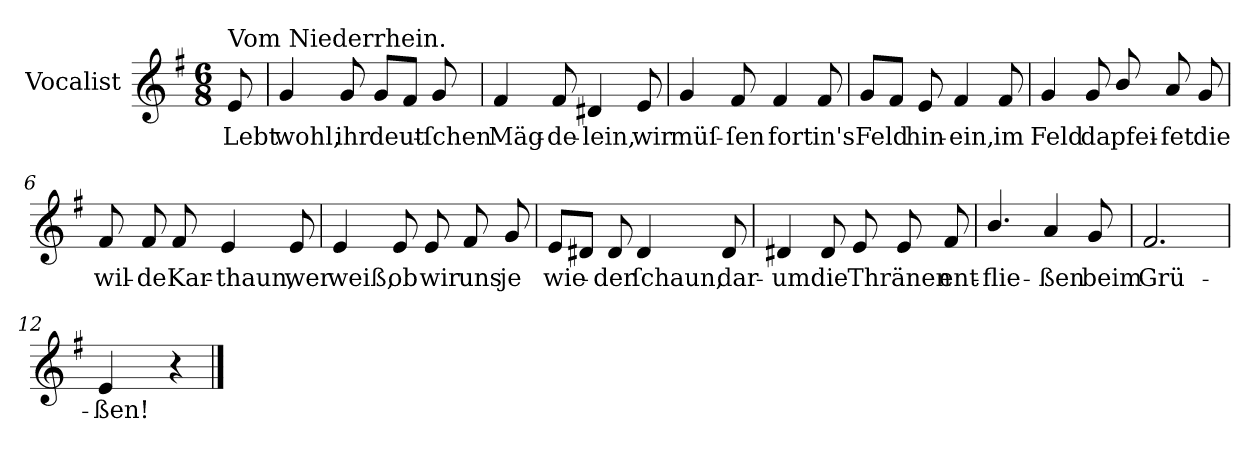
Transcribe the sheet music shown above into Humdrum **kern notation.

**kern	**text
*part1	*part1
*staff1	*staff1
*I"Vocalist	*
*k[f#]	*
*e:	*
*M6/8	*
=	=
!LO:TX:a:t=Vom Niederrhein.	!
8e	Lebt
=1	=1
4g	wohl,
8g	ihr
8gL	deut-
8f#J	.
8g	-ſchen
=2	=2
4f#	Mäg-
8f#	-de-
4d#X	-lein,
8e	wir
=3	=3
4g	müſ-
8f#	-ſen
4f#	fort
8f#	in's
=4	=4
8gL	Feld
8f#J	.
8e	hin-
4f#	-ein,
8f#	im
=5	=5
4g	Feld
8g	da
8b/	pfei-
8a	-fet
8g	die
=6	=6
8f#	wil-
8f#	-de
8f#	Kar-
4e	-thaun,
8e	wer
=7	=7
4e	weiß,
8e	ob
8e	wir
8f#	uns
8g	je
=8	=8
8eL	wie-
8d#XJ	.
8d#	-der
4d#	ſchaun,
8d#	dar-
=9	=9
4d#X	-um
8d#	die
8e	Thränen
8e	.
8f#	ent-
=10	=10
4.b/	-flie-
4a	-ßen
8g	beim
=11	=11
2.f#	Grü-
=12	=12
4e	-ßen!
8R	.
4r	.
==	==
*-	*-
